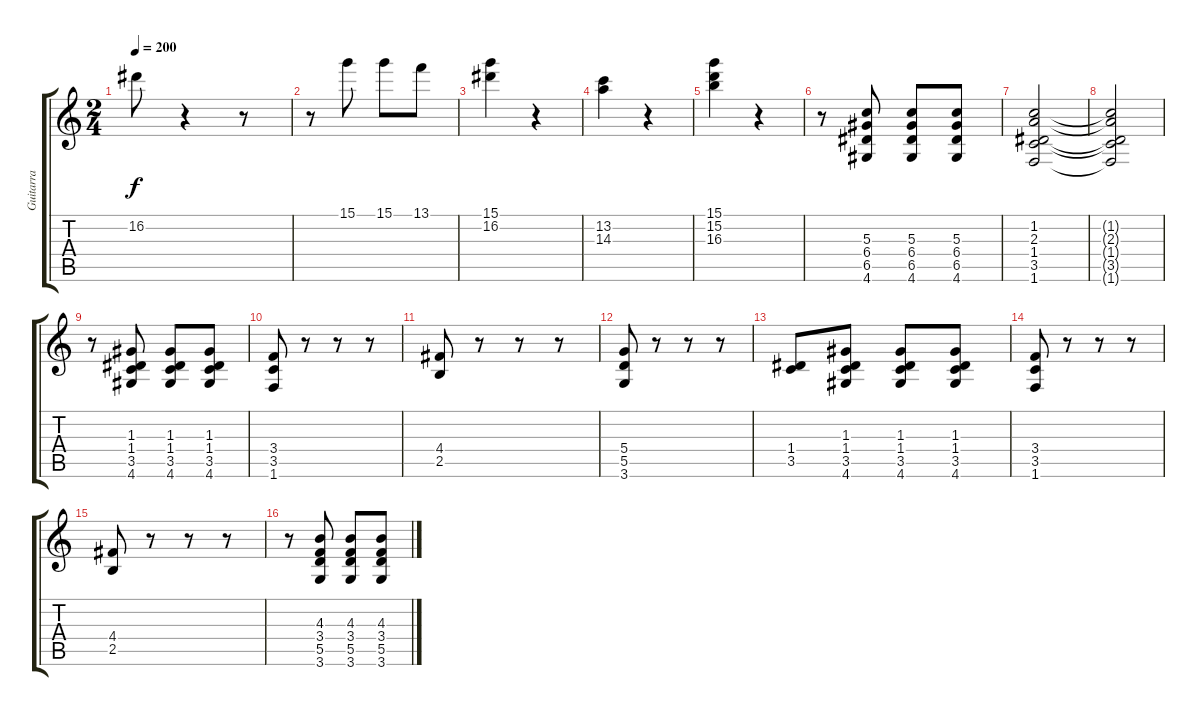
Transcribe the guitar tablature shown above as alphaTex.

\track ("Guitarra" "Guitarra") {instrument distortionguitar}
\staff {score tabs}
\tuning (E4 B3 G3 D3 A2 E2) {hide}
\ts (2 4)
\tempo 200
\clef g2
\ks c
16.2.8{dy f} r.4 r.8 |
r.8 15.1.8 15.1.8 13.1.8 |
(15.1 16.2).4 r.4 |
(13.2 14.3).4 r.4 |
(15.1 15.2 16.3).4 r.4 |
r.8 (5.3 6.4 6.5 4.6).8 (5.3 6.4 6.5 4.6).8 (5.3 6.4 6.5 4.6).8 |
(1.2 2.3 1.4 3.5 1.6).2 |
(1.2{t} 2.3{t} 1.4{t} 3.5{t} 1.6{t}).2 |
r.8 (1.3 1.4 3.5 4.6).8 (1.3 1.4 3.5 4.6).8 (1.3 1.4 3.5 4.6).8 |
(3.4 3.5 1.6).8 r.8 r.8 r.8 |
(4.4 2.5).8 r.8 r.8 r.8 |
(5.4 5.5 3.6).8 r.8 r.8 r.8 |
(1.4 3.5).8 (1.3 1.4 3.5 4.6).8 (1.3 1.4 3.5 4.6).8 (1.3 1.4 3.5 4.6).8 |
(3.4 3.5 1.6).8 r.8 r.8 r.8 |
(4.4 2.5).8 r.8 r.8 r.8 |
r.8 (4.3 3.4 5.5 3.6).8 (4.3 3.4 5.5 3.6).8 (4.3 3.4 5.5 3.6).8
